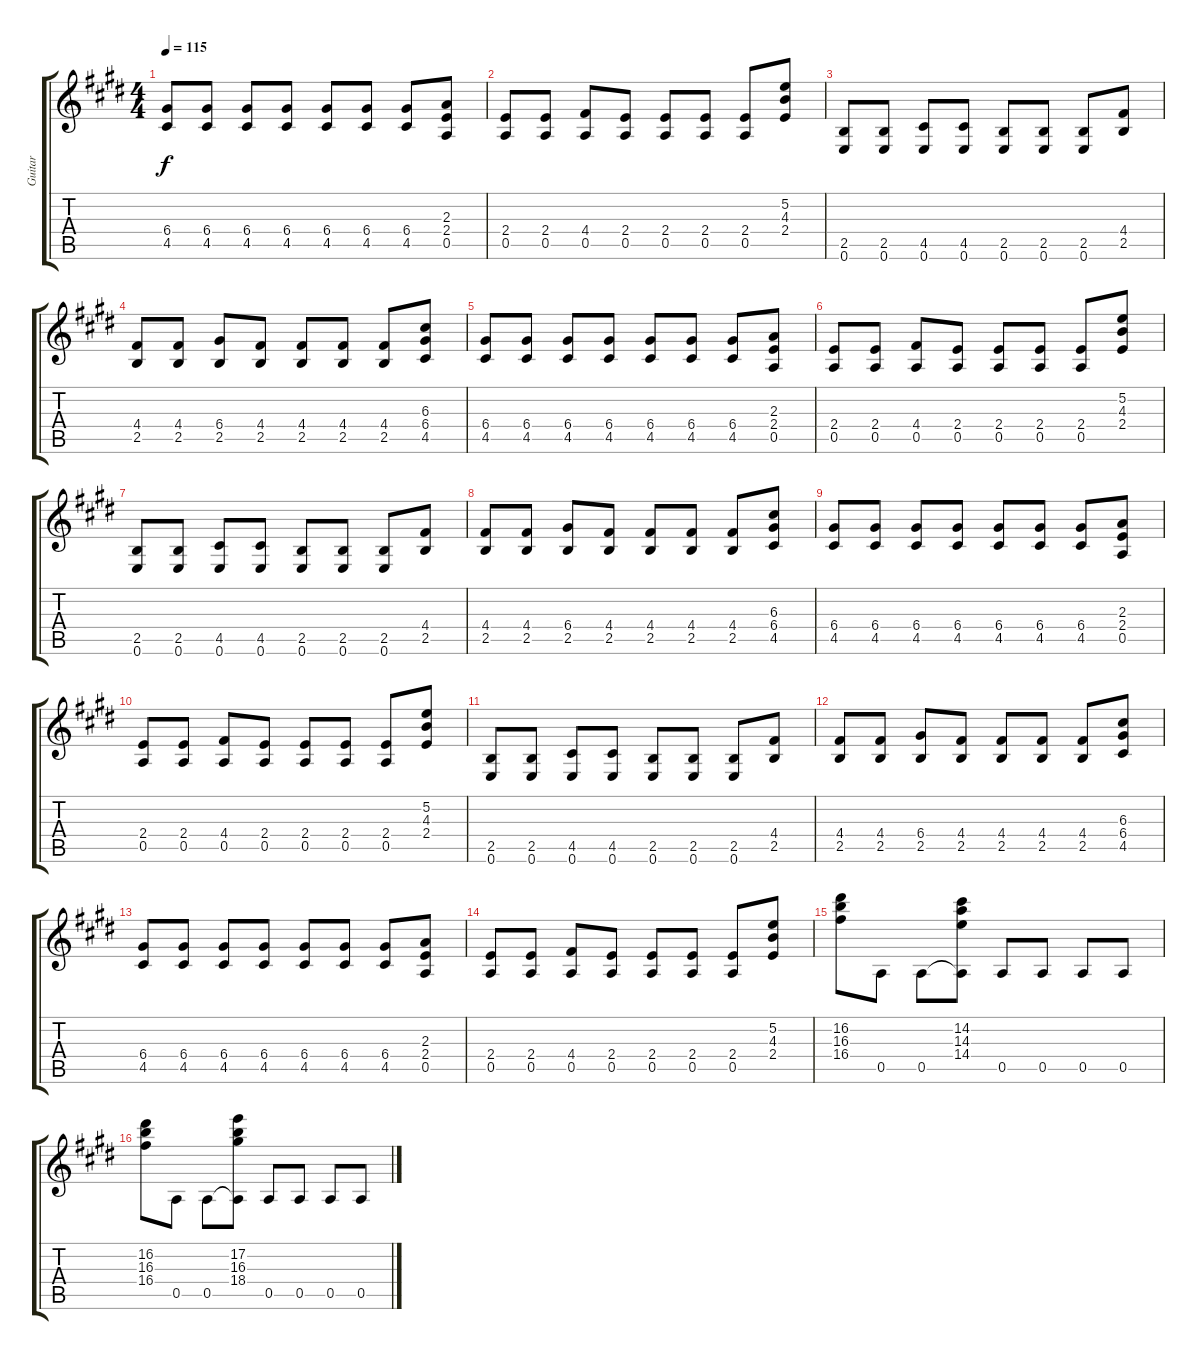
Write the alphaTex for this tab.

\track ("Guitar" "Guitar") {instrument distortionguitar}
\staff {score tabs}
\tuning (E4 B3 G3 D3 A2 E2) {hide}
\ts (4 4)
\tempo 115
\clef g2
\ks c#minor
(6.4 4.5).8{dy f} (6.4 4.5).8 (6.4 4.5).8 (6.4 4.5).8 (6.4 4.5).8 (6.4 4.5).8 (6.4 4.5).8 (2.3 2.4 0.5).8 |
(2.4 0.5).8 (2.4 0.5).8 (4.4 0.5).8 (2.4 0.5).8 (2.4 0.5).8 (2.4 0.5).8 (2.4 0.5).8 (5.2 4.3 2.4).8 |
(2.5 0.6).8{balance 16} (2.5 0.6).8 (4.5 0.6).8 (4.5 0.6).8 (2.5 0.6).8 (2.5 0.6).8 (2.5 0.6).8 (4.4 2.5).8 |
(4.4 2.5).8 (4.4 2.5).8 (6.4 2.5).8 (4.4 2.5).8 (4.4 2.5).8 (4.4 2.5).8 (4.4 2.5).8 (6.3 6.4 4.5).8 |
(6.4 4.5).8 (6.4 4.5).8 (6.4 4.5).8 (6.4 4.5).8 (6.4 4.5).8 (6.4 4.5).8 (6.4 4.5).8 (2.3 2.4 0.5).8 |
(2.4 0.5).8 (2.4 0.5).8 (4.4 0.5).8 (2.4 0.5).8 (2.4 0.5).8 (2.4 0.5).8 (2.4 0.5).8 (5.2 4.3 2.4).8 |
(2.5 0.6).8{balance 16} (2.5 0.6).8 (4.5 0.6).8 (4.5 0.6).8 (2.5 0.6).8 (2.5 0.6).8 (2.5 0.6).8 (4.4 2.5).8 |
(4.4 2.5).8 (4.4 2.5).8 (6.4 2.5).8 (4.4 2.5).8 (4.4 2.5).8 (4.4 2.5).8 (4.4 2.5).8 (6.3 6.4 4.5).8 |
(6.4 4.5).8 (6.4 4.5).8 (6.4 4.5).8 (6.4 4.5).8 (6.4 4.5).8 (6.4 4.5).8 (6.4 4.5).8 (2.3 2.4 0.5).8 |
(2.4 0.5).8 (2.4 0.5).8 (4.4 0.5).8 (2.4 0.5).8 (2.4 0.5).8 (2.4 0.5).8 (2.4 0.5).8 (5.2 4.3 2.4).8 |
(2.5 0.6).8{balance 16} (2.5 0.6).8 (4.5 0.6).8 (4.5 0.6).8 (2.5 0.6).8 (2.5 0.6).8 (2.5 0.6).8 (4.4 2.5).8 |
(4.4 2.5).8 (4.4 2.5).8 (6.4 2.5).8 (4.4 2.5).8 (4.4 2.5).8 (4.4 2.5).8 (4.4 2.5).8 (6.3 6.4 4.5).8 |
(6.4 4.5).8 (6.4 4.5).8 (6.4 4.5).8 (6.4 4.5).8 (6.4 4.5).8 (6.4 4.5).8 (6.4 4.5).8 (2.3 2.4 0.5).8 |
(2.4 0.5).8 (2.4 0.5).8 (4.4 0.5).8 (2.4 0.5).8 (2.4 0.5).8 (2.4 0.5).8 (2.4 0.5).8 (5.2 4.3 2.4).8 |
(16.2 16.3 16.4).8{volume 11} 0.5.8 0.5.8 (14.2 14.3 14.4 0.5{t}).8 0.5.8 0.5.8 0.5.8 0.5.8 |
(16.2 16.3 16.4).8 0.5.8 0.5.8 (17.2 16.3 18.4 0.5{t}).8 0.5.8 0.5.8 0.5.8 0.5.8
